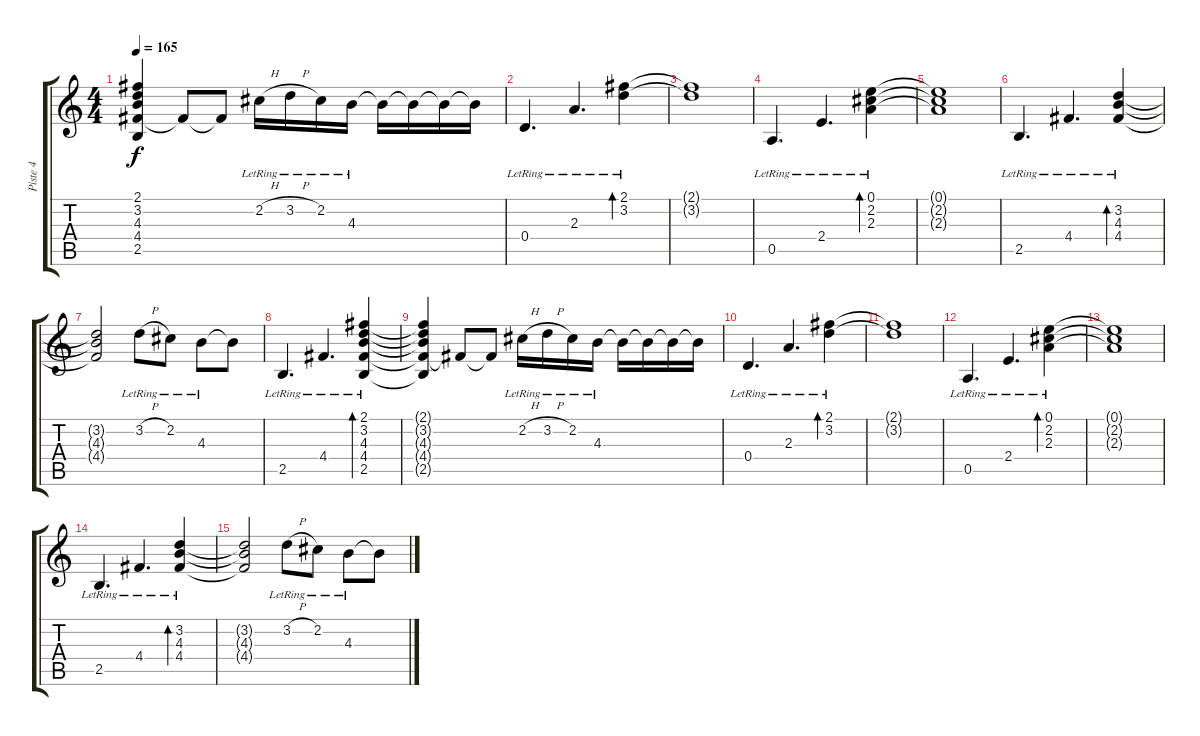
\track ("Piste 4" "Piste 4") {instrument acousticguitarsteel}
\staff {score tabs}
\tuning (E4 B3 G3 D3 A2 E2) {hide}
\ts (4 4)
\tempo 165
\clef g2
\ks c
(2.1{t} 3.2{t} 4.3{t} 4.4{t} 2.5{t}).4{dy f} 4.4{t}.8 4.4{t}.8 2.2{h lr}.16 3.2{h lr}.16 2.2{lr}.16 4.3{lr}.16 4.3{t}.16 4.3{t}.16 4.3{t}.16 4.3{t}.16 |
0.4{lr}.4{d} 2.3{lr}.4{d} (2.1{lr} 3.2{lr}).4{bd 240} |
(2.1{t} 3.2{t}).1 |
0.5{lr}.4{d} 2.4{lr}.4{d} (0.1{lr} 2.2{lr} 2.3{lr}).4{bd 240} |
(0.1{t} 2.2{t} 2.3{t}).1 |
2.5{lr}.4{d} 4.4{lr}.4{d} (3.2{lr} 4.3{lr} 4.4{lr}).4{bd 240} |
(3.2{t} 4.3{t} 4.4{t}).2 3.2{h lr}.8 2.2{lr}.8 4.3{lr}.8 4.3{t}.8 |
2.5{lr}.4{d} 4.4{lr}.4{d} (2.1{lr} 3.2{lr} 4.3{lr} 4.4{lr} 2.5{lr}).4{bd 480} |
(2.1{t} 3.2{t} 4.3{t} 4.4{t} 2.5{t}).4 4.4{t}.8 4.4{t}.8 2.2{h lr}.16 3.2{h lr}.16 2.2{lr}.16 4.3{lr}.16 4.3{t}.16 4.3{t}.16 4.3{t}.16 4.3{t}.16 |
0.4{lr}.4{d} 2.3{lr}.4{d} (2.1{lr} 3.2{lr}).4{bd 240} |
(2.1{t} 3.2{t}).1 |
0.5{lr}.4{d} 2.4{lr}.4{d} (0.1{lr} 2.2{lr} 2.3{lr}).4{bd 240} |
(0.1{t} 2.2{t} 2.3{t}).1 |
2.5{lr}.4{d volume 0} 4.4{lr}.4{d} (3.2{lr} 4.3{lr} 4.4{lr}).4{bd 240} |
(3.2{t} 4.3{t} 4.4{t}).2 3.2{h lr}.8 2.2{lr}.8 4.3{lr}.8 4.3{t}.8
